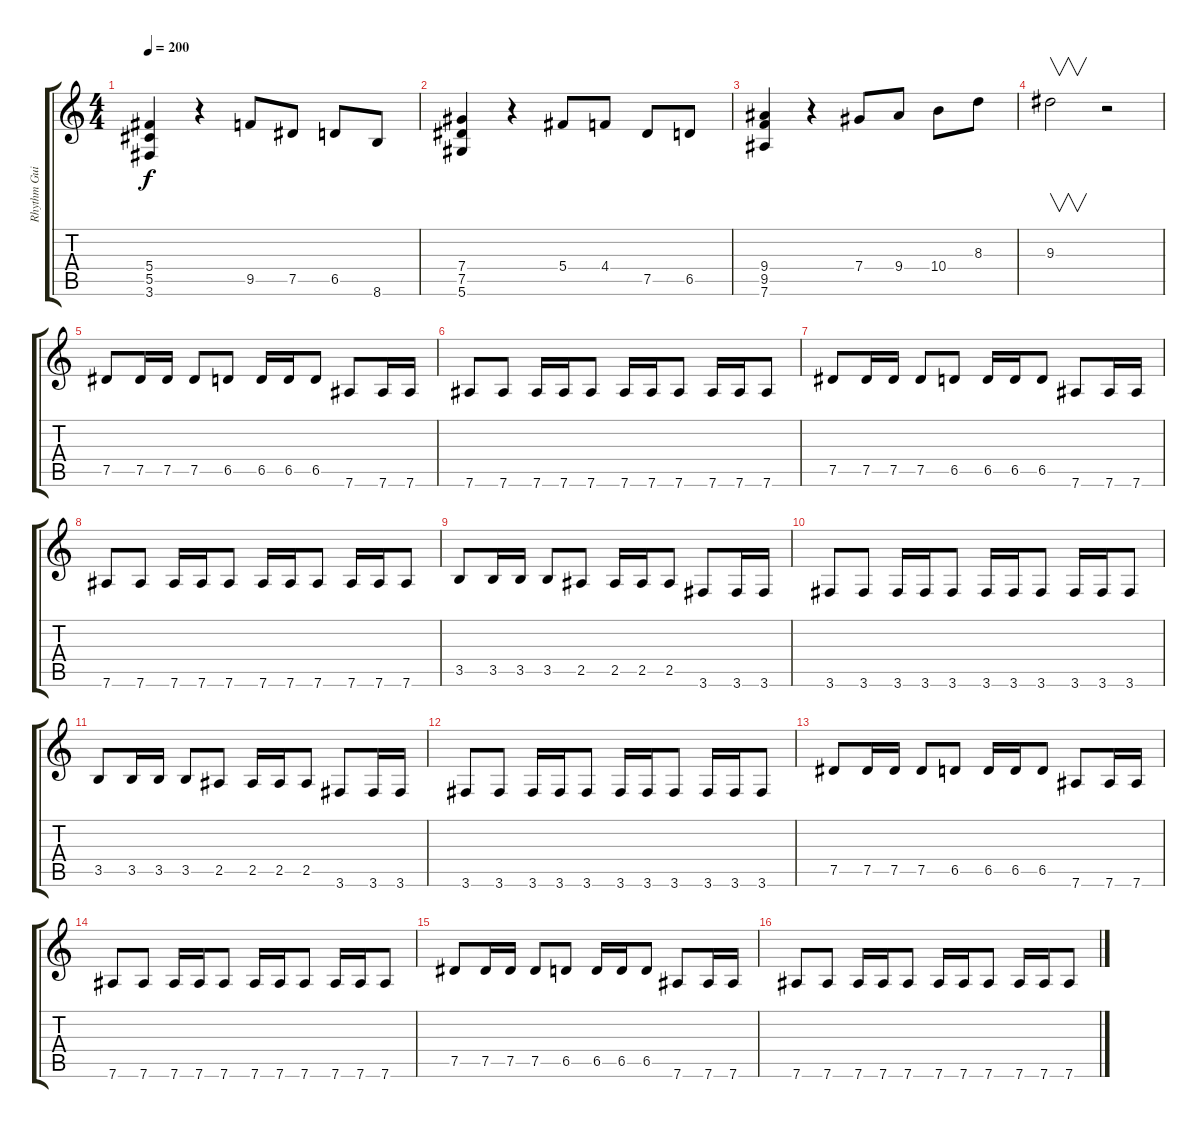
\track ("Rhythm Guitar" "Rhythm Gui") {instrument distortionguitar}
\staff {score tabs}
\tuning (Eb4 Bb3 Gb3 Db3 Ab2 Eb2) {hide}
\ts (4 4)
\tempo 200
\clef g2
\ks c
(5.4 5.5 3.6).4{dy f} r.4 9.5.8 7.5.8 6.5.8 8.6.8 |
(7.4 7.5 5.6).4 r.4 5.4.8 4.4.8 7.5.8 6.5.8 |
(9.4 9.5 7.6).4 r.4 7.4.8 9.4.8 10.4.8 8.3.8 |
9.3.2{v} r.2 |
7.5.8 7.5.16 7.5.16 7.5.8 6.5.8 6.5.16 6.5.16 6.5.8 7.6.8 7.6.16 7.6.16 |
7.6.8 7.6.8 7.6.16 7.6.16 7.6.8 7.6.16 7.6.16 7.6.8 7.6.16 7.6.16 7.6.8 |
7.5.8 7.5.16 7.5.16 7.5.8 6.5.8 6.5.16 6.5.16 6.5.8 7.6.8 7.6.16 7.6.16 |
7.6.8 7.6.8 7.6.16 7.6.16 7.6.8 7.6.16 7.6.16 7.6.8 7.6.16 7.6.16 7.6.8 |
3.5.8 3.5.16 3.5.16 3.5.8 2.5.8 2.5.16 2.5.16 2.5.8 3.6.8 3.6.16 3.6.16 |
3.6.8 3.6.8 3.6.16 3.6.16 3.6.8 3.6.16 3.6.16 3.6.8 3.6.16 3.6.16 3.6.8 |
3.5.8 3.5.16 3.5.16 3.5.8 2.5.8 2.5.16 2.5.16 2.5.8 3.6.8 3.6.16 3.6.16 |
3.6.8 3.6.8 3.6.16 3.6.16 3.6.8 3.6.16 3.6.16 3.6.8 3.6.16 3.6.16 3.6.8 |
7.5.8 7.5.16 7.5.16 7.5.8 6.5.8 6.5.16 6.5.16 6.5.8 7.6.8 7.6.16 7.6.16 |
7.6.8 7.6.8 7.6.16 7.6.16 7.6.8 7.6.16 7.6.16 7.6.8 7.6.16 7.6.16 7.6.8 |
7.5.8 7.5.16 7.5.16 7.5.8 6.5.8 6.5.16 6.5.16 6.5.8 7.6.8 7.6.16 7.6.16 |
7.6.8 7.6.8 7.6.16 7.6.16 7.6.8 7.6.16 7.6.16 7.6.8 7.6.16 7.6.16 7.6.8
